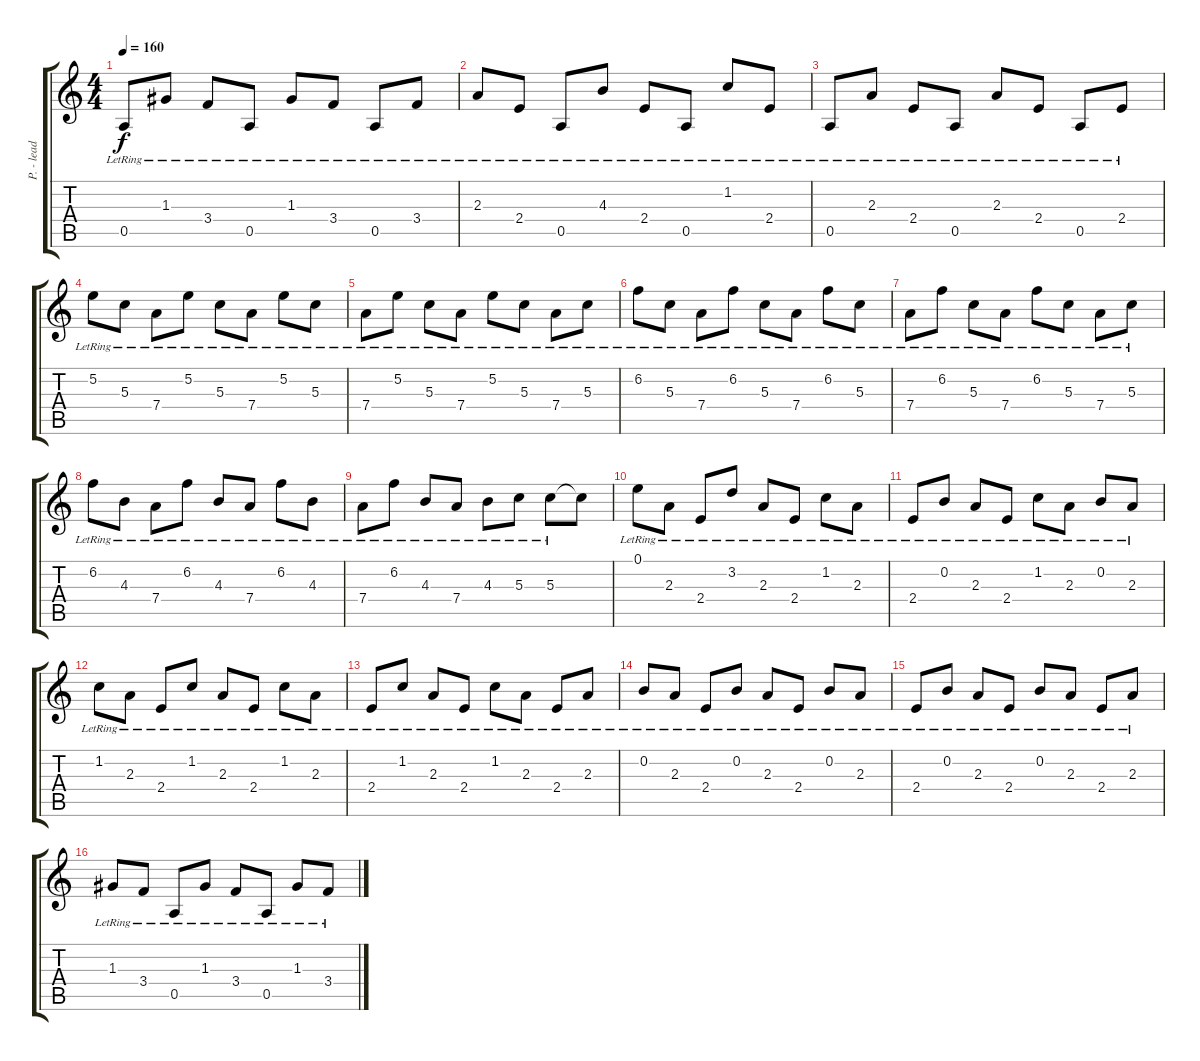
\track ("P. - lead guitar" "P. - lead ") {instrument distortionguitar}
\staff {score tabs}
\tuning (E4 B3 G3 D3 A2 E2) {hide}
\ts (4 4)
\tempo 160
\clef g2
\ks c
0.5{lr}.8{dy f} 1.3{lr}.8 3.4{lr}.8 0.5{lr}.8 1.3{lr}.8 3.4{lr}.8 0.5{lr}.8 3.4{lr}.8 |
2.3{lr}.8 2.4{lr}.8 0.5{lr}.8 4.3{lr}.8 2.4{lr}.8 0.5{lr}.8 1.2{lr}.8 2.4{lr}.8 |
0.5{lr}.8 2.3{lr}.8 2.4{lr}.8 0.5{lr}.8 2.3{lr}.8 2.4{lr}.8 0.5{lr}.8 2.4{lr}.8 |
5.2{lr}.8 5.3{lr}.8 7.4{lr}.8 5.2{lr}.8 5.3{lr}.8 7.4{lr}.8 5.2{lr}.8 5.3{lr}.8 |
7.4{lr}.8 5.2{lr}.8 5.3{lr}.8 7.4{lr}.8 5.2{lr}.8 5.3{lr}.8 7.4{lr}.8 5.3{lr}.8 |
6.2{lr}.8 5.3{lr}.8 7.4{lr}.8 6.2{lr}.8 5.3{lr}.8 7.4{lr}.8 6.2{lr}.8 5.3{lr}.8 |
7.4{lr}.8 6.2{lr}.8 5.3{lr}.8 7.4{lr}.8 6.2{lr}.8 5.3{lr}.8 7.4{lr}.8 5.3{lr}.8 |
6.2{lr}.8 4.3{lr}.8 7.4{lr}.8 6.2{lr}.8 4.3{lr}.8 7.4{lr}.8 6.2{lr}.8 4.3{lr}.8 |
7.4{lr}.8 6.2{lr}.8 4.3{lr}.8 7.4{lr}.8 4.3{lr}.8 5.3{lr}.8 5.3{lr}.8 5.3{t}.8 |
0.1{lr}.8 2.3{lr}.8 2.4{lr}.8 3.2{lr}.8 2.3{lr}.8 2.4{lr}.8 1.2{lr}.8 2.3{lr}.8 |
2.4{lr}.8 0.2{lr}.8 2.3{lr}.8 2.4{lr}.8 1.2{lr}.8 2.3{lr}.8 0.2{lr}.8 2.3{lr}.8 |
1.2{lr}.8 2.3{lr}.8 2.4{lr}.8 1.2{lr}.8 2.3{lr}.8 2.4{lr}.8 1.2{lr}.8 2.3{lr}.8 |
2.4{lr}.8 1.2{lr}.8 2.3{lr}.8 2.4{lr}.8 1.2{lr}.8 2.3{lr}.8 2.4{lr}.8 2.3{lr}.8 |
0.2{lr}.8 2.3{lr}.8 2.4{lr}.8 0.2{lr}.8 2.3{lr}.8 2.4{lr}.8 0.2{lr}.8 2.3{lr}.8 |
2.4{lr}.8 0.2{lr}.8 2.3{lr}.8 2.4{lr}.8 0.2{lr}.8 2.3{lr}.8 2.4{lr}.8 2.3{lr}.8 |
1.3{lr}.8 3.4{lr}.8 0.5{lr}.8 1.3{lr}.8 3.4{lr}.8 0.5{lr}.8 1.3{lr}.8 3.4{lr}.8
